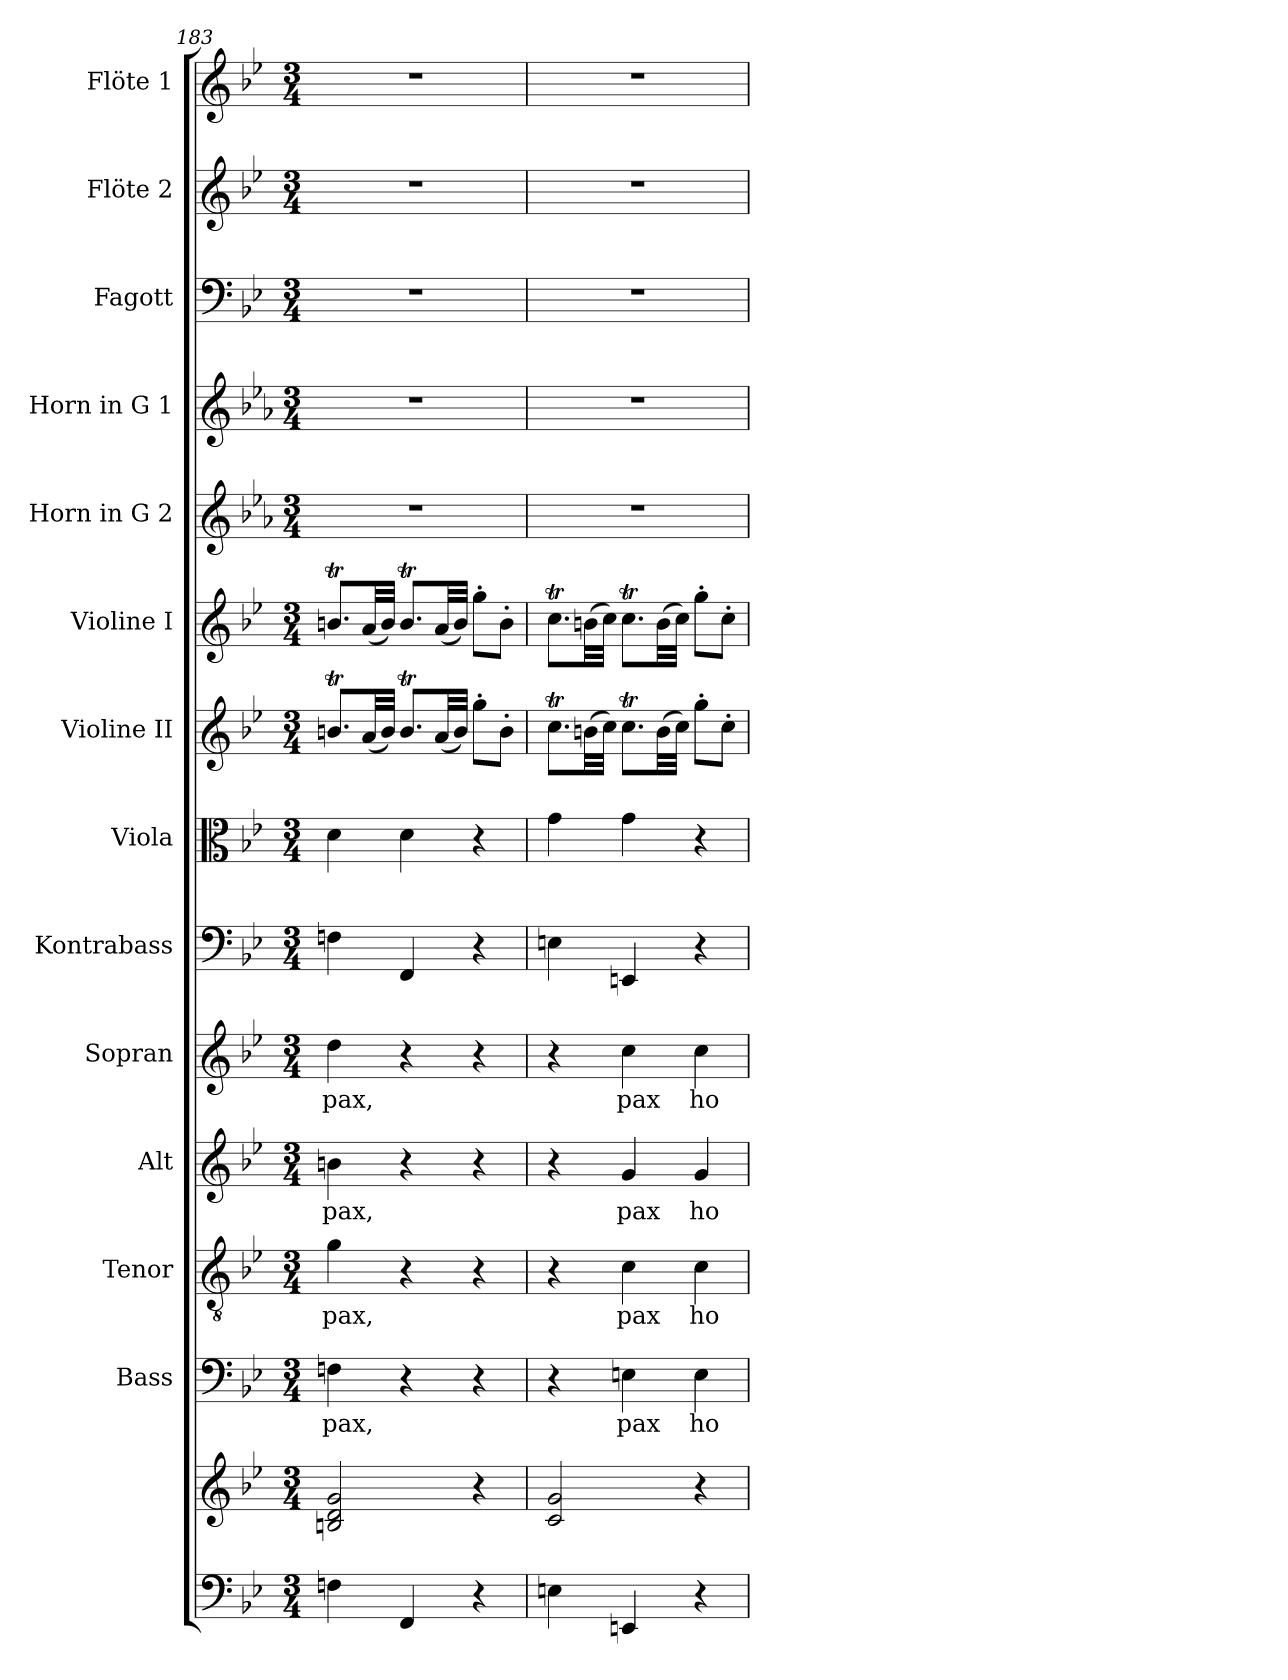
**kern	**kern	**kern	**text	**kern	**text	**kern	**text	**kern	**text	**kern	**kern	**kern	**kern	**kern	**kern	**kern	**kern	**kern
*part14	*part14	*part13	*part13	*part12	*part12	*part11	*part11	*part10	*part10	*part9	*part8	*part7	*part6	*part5	*part4	*part3	*part2	*part1
*staff15	*staff14	*staff13	*staff13	*staff12	*staff12	*staff11	*staff11	*staff10	*staff10	*staff9	*staff8	*staff7	*staff6	*staff5	*staff4	*staff3	*staff2	*staff1
*	*	*I"Bass	*	*I"Tenor	*	*I"Alt	*	*I"Sopran	*	*I"Kontrabass	*I"Viola	*I"Violine II	*I"Violine I	*I"Horn in G 2	*I"Horn in G 1	*I"Fagott	*I"Flöte 2	*I"Flöte 1
*	*	*I'B.	*	*I'T.	*	*I'A.	*	*I'S.	*	*I'Kb.	*I'Vla.	*I'Vl. II	*I'Vl. I	*	*	*I'Fg.	*I'Fl. 2	*I'Fl. 1
*clefF4	*clefG2	*clefF4	*	*clefGv2	*	*clefG2	*	*clefG2	*	*clefF4	*clefC3	*clefG2	*clefG2	*clefG2	*clefG2	*clefF4	*clefG2	*clefG2
*	*	*	*	*	*	*	*	*	*	*ITrd7c12	*	*	*	*ITrd3c5	*ITrd3c5	*	*	*
*k[b-e-]	*k[b-e-]	*k[b-e-]	*	*k[b-e-]	*	*k[b-e-]	*	*k[b-e-]	*	*k[b-e-]	*k[b-e-]	*k[b-e-]	*k[b-e-]	*k[b-e-]	*k[b-e-]	*k[b-e-]	*k[b-e-]	*k[b-e-]
*B-:	*B-:	*B-:	*	*B-:	*	*B-:	*	*B-:	*	*B-:	*B-:	*B-:	*B-:	*B-:	*B-:	*B-:	*B-:	*B-:
*M3/4	*M3/4	*M3/4	*	*M3/4	*	*M3/4	*	*M3/4	*	*M3/4	*M3/4	*M3/4	*M3/4	*M3/4	*M3/4	*M3/4	*M3/4	*M3/4
=183	=183	=183	=183	=183	=183	=183	=183	=183	=183	=183	=183	=183	=183	=183	=183	=183	=183	=183
!	!	!	!LO:LY:b	!	!LO:LY:b	!	!LO:LY:b	!	!LO:LY:b	!	!	!	!	!	!	!	!	!
4Fn\	2Bn/ 2d/ 2g/	4Fn\	pax,	4g\	pax,	4bn\	pax,	4dd\	pax,	4FFn\	4d\	8.bnt/L	8.bnt/L	2.r	2.r	2.r	2.r	2.r
.	.	.	.	.	.	.	.	.	.	.	.	(<32a/LL	(<32a/LL	.	.	.	.	.
.	.	.	.	.	.	.	.	.	.	.	.	32b/JJJ)	32b/JJJ)	.	.	.	.	.
4FF/	.	4r	.	4r	.	4r	.	4r	.	4FFF/	4d\	8.bt/L	8.bt/L	.	.	.	.	.
.	.	.	.	.	.	.	.	.	.	.	.	(<32a/LL	(<32a/LL	.	.	.	.	.
.	.	.	.	.	.	.	.	.	.	.	.	32b/JJJ)	32b/JJJ)	.	.	.	.	.
4r	4r	4r	.	4r	.	4r	.	4r	.	4r	4r	8gg'>\L	8gg'>\L	.	.	.	.	.
.	.	.	.	.	.	.	.	.	.	.	.	8b'>\J	8b'>\J	.	.	.	.	.
=184	=184	=184	=184	=184	=184	=184	=184	=184	=184	=184	=184	=184	=184	=184	=184	=184	=184	=184
4En\	2c/ 2g/	4r	.	4r	.	4r	.	4r	.	4EEn\	4g\	8.ccT\L	8.ccT\L	2.r	2.r	2.r	2.r	2.r
.	.	.	.	.	.	.	.	.	.	.	.	(>32bn\LL	(>32bn\LL	.	.	.	.	.
.	.	.	.	.	.	.	.	.	.	.	.	32cc\JJJ)	32cc\JJJ)	.	.	.	.	.
!	!	!	!LO:LY:b	!	!LO:LY:b	!	!LO:LY:b	!	!LO:LY:b	!	!	!	!	!	!	!	!	!
4EEn/	.	4En\	pax	4c\	pax	4g/	pax	4cc\	pax	4EEEn/	4g\	8.ccT\L	8.ccT\L	.	.	.	.	.
.	.	.	.	.	.	.	.	.	.	.	.	(>32b\LL	(>32b\LL	.	.	.	.	.
.	.	.	.	.	.	.	.	.	.	.	.	32cc\JJJ)	32cc\JJJ)	.	.	.	.	.
!	!	!	!LO:LY:b	!	!LO:LY:b	!	!LO:LY:b	!	!LO:LY:b	!	!	!	!	!	!	!	!	!
4r	4r	4E\	ho-	4c\	ho-	4g/	ho-	4cc\	ho-	4r	4r	8gg'>\L	8gg'>\L	.	.	.	.	.
.	.	.	.	.	.	.	.	.	.	.	.	8cc'>\J	8cc'>\J	.	.	.	.	.
=	=	=	=	=	=	=	=	=	=	=	=	=	=	=	=	=	=	=
*-	*-	*-	*-	*-	*-	*-	*-	*-	*-	*-	*-	*-	*-	*-	*-	*-	*-	*-
